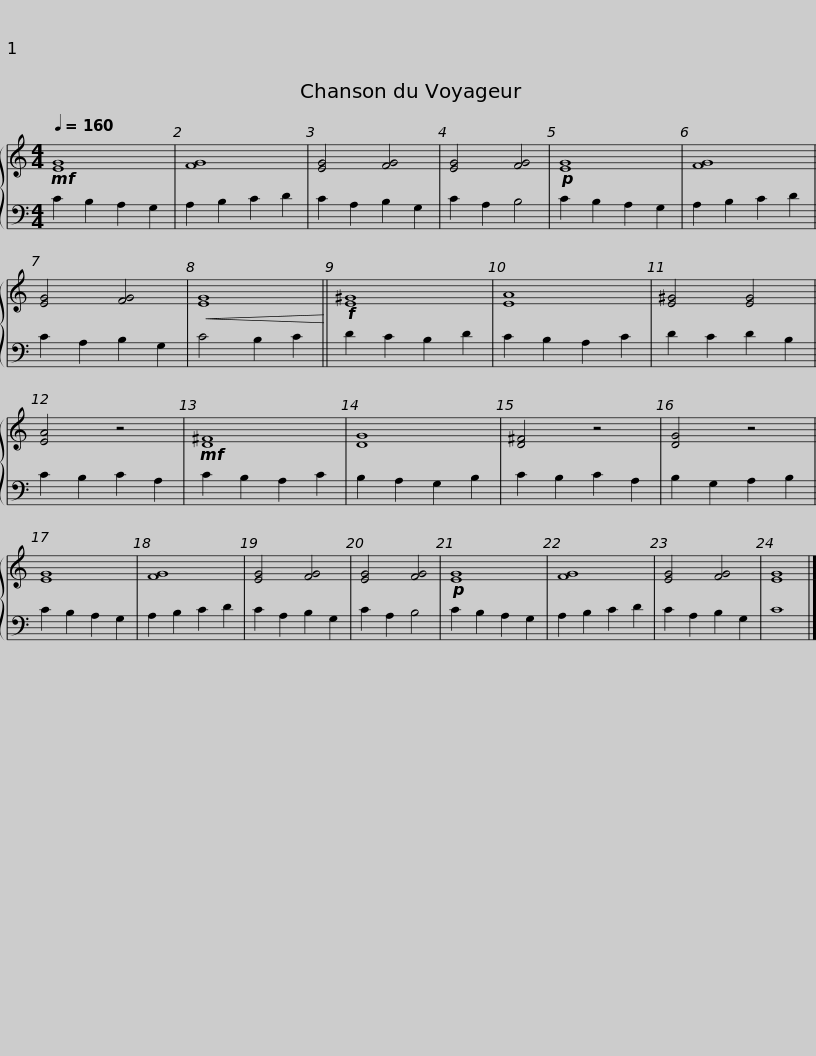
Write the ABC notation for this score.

X:1
%%score { 1 | 2 }
L:1/8
Q:1/4=160
M:4/4
I:linebreak $
K:C
V:1 treble
V:2 bass
V:1
!mf! [EG]8 | [FG]8 | [EG]4 [FG]4 | [EG]4 [FG]4 |!p! [EG]8 |$ %5
 [FG]8 | [EG]4 [FG]4 |!<(! [EG]8!<)! ||!f! [E^G]8 | [EA]8 | %10
 [E^G]4 [EG]4 |$ [EA]4 z4 |!mf! [D^F]8 | [DG]8 | [D^F]4 z4 | %15
 [DG]4 z4 | [EG]8 |$ [FG]8 | [EG]4 [FG]4 | [EG]4 [FG]4 | %20
!p! [EG]8 | [FG]8 | [EG]4 [FG]4 | [EG]8 |] %24
V:2
 C2 B,2 A,2 G,2 | A,2 B,2 C2 D2 | C2 A,2 B,2 G,2 | C2 A,2 B,4 | C2 B,2 A,2 G,2 |$ %5
 A,2 B,2 C2 D2 | C2 A,2 B,2 G,2 | C4 B,2 C2 || D2 C2 B,2 D2 | C2 B,2 A,2 C2 | %10
 D2 C2 D2 B,2 |$ C2 B,2 C2 A,2 | C2 B,2 A,2 C2 | B,2 A,2 G,2 B,2 | C2 B,2 C2 A,2 | %15
 B,2 G,2 A,2 B,2 | C2 B,2 A,2 G,2 |$ A,2 B,2 C2 D2 | C2 A,2 B,2 G,2 | C2 A,2 B,4 | %20
 C2 B,2 A,2 G,2 | A,2 B,2 C2 D2 | C2 A,2 B,2 G,2 | C8 |] %24
